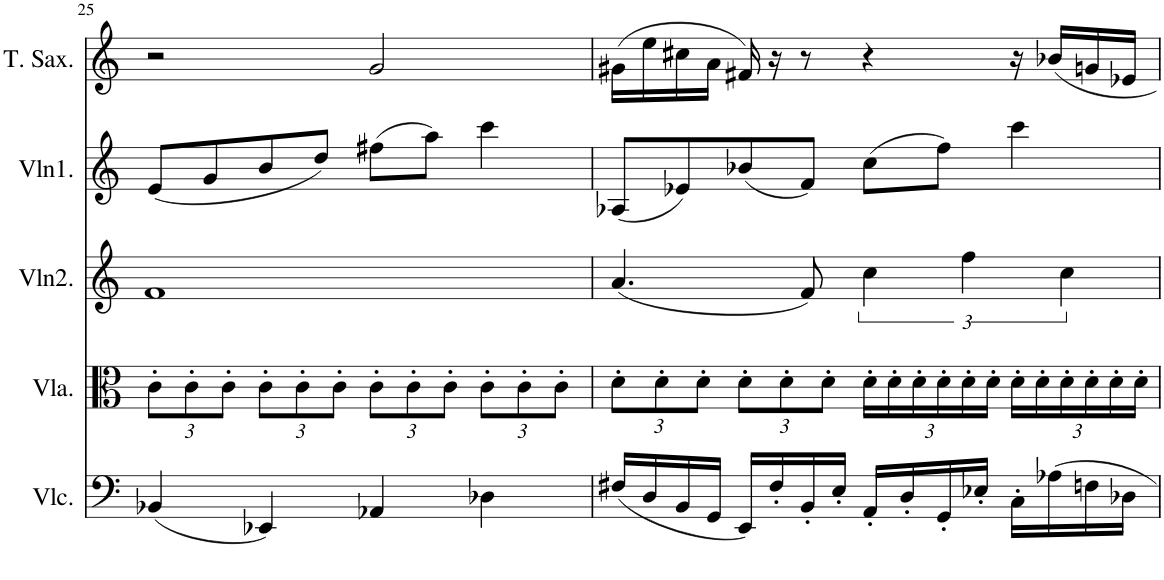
**kern	**kern	**kern	**kern	**kern
*part5	*part4	*part3	*part2	*part1
*staff5	*staff4	*staff3	*staff2	*staff1
*I"Violoncello	*I"Viola	*I"Violin 2	*I"Violin 1	*I"Tenor Sax
*I'Vlc.	*I'Vla.	*I'Vln2.	*I'Vln1.	*I'T. Sax.
!!LO:PB:g=z
*clefF4	*clefC3	*clefG2	*clefG2	*clefG2
*	*	*	*	*Trd8c14
*k[]	*k[]	*k[]	*k[]	*k[]
*M4/4	*M4/4	*M4/4	*M4/4	*M4/4
*	*Xbrackettup	*	*	*
=25	=25	=25	=25	=25
(4BB-X/	12c'\L	1f	(8e/L	2r
.	12c'\	.	.	.
.	.	.	8g/	.
.	12c'\J	.	.	.
4EE-X/)	12c'\L	.	8b/	.
.	12c'\	.	.	.
.	.	.	8dd/J)	.
.	12c'\J	.	.	.
4AA-X/	12c'\L	.	(8ff#X\L	2g/
.	12c'\	.	.	.
.	.	.	8aa\J)	.
.	12c'\J	.	.	.
4D-X\	12c'\L	.	4ccc\	.
.	12c'\	.	.	.
.	12c'\J	.	.	.
=26	=26	=26	=26	=26
(16F#X/LL	12d'\L	(4.a/	(8A-X/L	(16g#X\LL
16D/	.	.	.	16ee\
.	12d'\	.	.	.
16BB/	.	.	8e-X/)	16cc#X\
.	12d'\J	.	.	.
16GG/JJ	.	.	.	16a\JJ
16EE/LL)	12d'\L	.	(8b-X/	16f#X/)
16F#'/	.	.	.	16r
.	12d'\	.	.	.
16BB'/	.	8f/)	8f/J)	8r
.	12d'\J	.	.	.
16E'/JJ	.	.	.	.
16AA'/LL	24d'\LL	6cc\	(8cc\L	4r
.	24d'\	.	.	.
16D'/	.	.	.	.
.	24d'\	.	.	.
16GG'/	24d'\	.	8ff\J)	.
.	24d'\	6ff\	.	.
16E-X'/JJ	.	.	.	.
.	24d'\JJ	.	.	.
16C'\LL	24d'\LL	.	4ccc\	16r
.	24d'\	.	.	.
16A-X\	.	.	.	16b-X/LL
.	24d'\	6cc\	.	.
16Fn\	24d'\	.	.	16gn/
.	24d'\	.	.	.
16D-X\JJ	.	.	.	16e-X/JJ
.	24d'\JJ	.	.	.
=	=	=	=	=
*-	*-	*-	*-	*-
